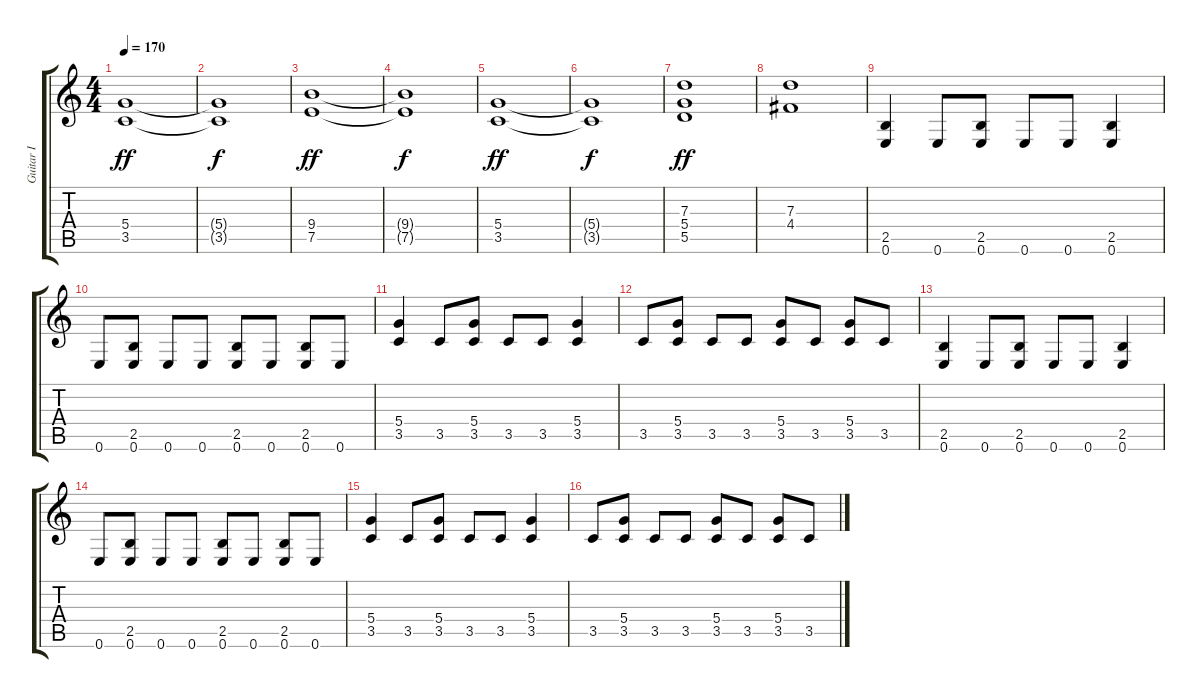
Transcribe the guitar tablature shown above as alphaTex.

\track ("Guitar I" "Guitar I") {instrument distortionguitar}
\staff {score tabs}
\tuning (E4 B3 G3 D3 A2 E2) {hide}
\ts (4 4)
\tempo 170
\clef g2
\ks c
(5.4 3.5).1{dy ff} |
(5.4{t} 3.5{t}).1{dy f} |
(9.4 7.5).1{dy ff} |
(9.4{t} 7.5{t}).1{dy f} |
(5.4 3.5).1{dy ff} |
(5.4{t} 3.5{t}).1{dy f} |
(7.3 5.4 5.5).1{dy ff} |
(7.3 4.4).1 |
(2.5 0.6).4 0.6.8 (2.5 0.6).8 0.6.8 0.6.8 (2.5 0.6).4 |
0.6.8 (2.5 0.6).8 0.6.8 0.6.8 (2.5 0.6).8 0.6.8 (2.5 0.6).8 0.6.8 |
(5.4 3.5).4 3.5.8 (5.4 3.5).8 3.5.8 3.5.8 (5.4 3.5).4 |
3.5.8 (5.4 3.5).8 3.5.8 3.5.8 (5.4 3.5).8 3.5.8 (5.4 3.5).8 3.5.8 |
(2.5 0.6).4 0.6.8 (2.5 0.6).8 0.6.8 0.6.8 (2.5 0.6).4 |
0.6.8 (2.5 0.6).8 0.6.8 0.6.8 (2.5 0.6).8 0.6.8 (2.5 0.6).8 0.6.8 |
(5.4 3.5).4 3.5.8 (5.4 3.5).8 3.5.8 3.5.8 (5.4 3.5).4 |
3.5.8 (5.4 3.5).8 3.5.8 3.5.8 (5.4 3.5).8 3.5.8 (5.4 3.5).8 3.5.8
